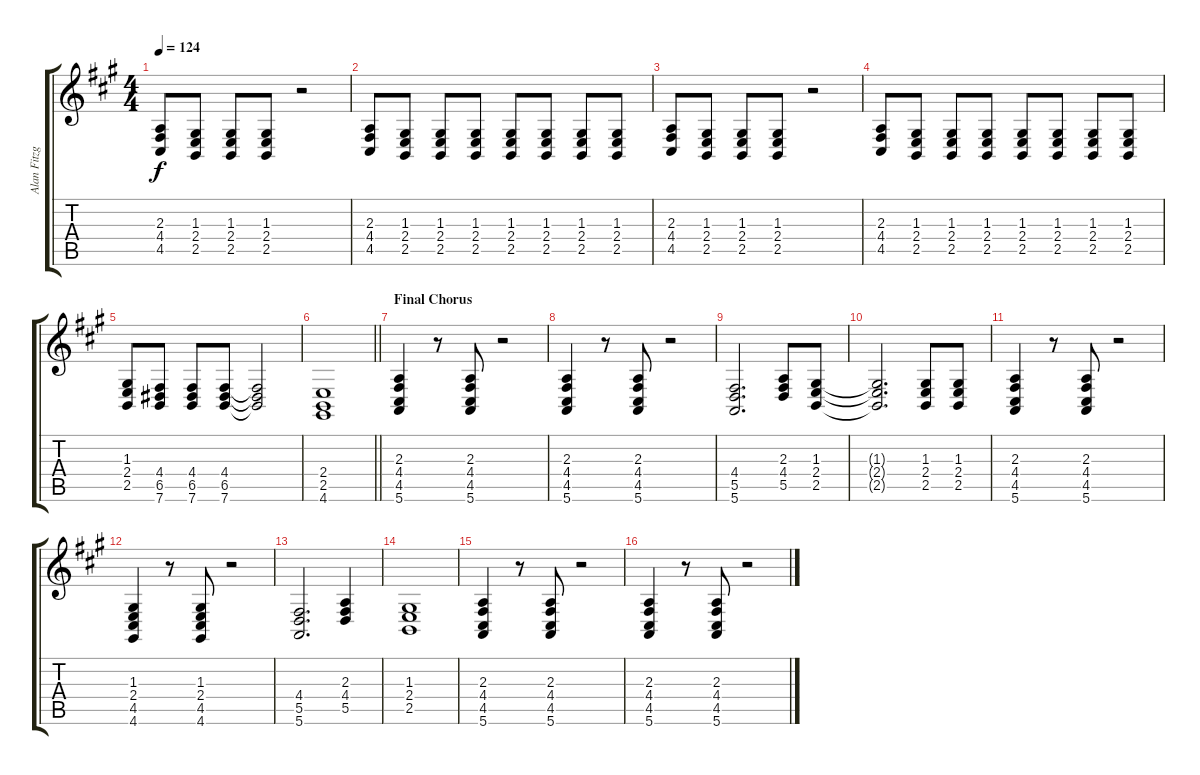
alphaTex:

\track ("Alan Fitzgerald 2" "Alan Fitzg") {instrument electricgrandpiano}
\staff {score tabs}
\tuning (E4 B3 G3 D3 A2 E2) {hide}
\ts (4 4)
\tempo 124
\clef g2
\ks a
(2.3 4.4 4.5).8{dy f} (1.3 2.4 2.5).8 (1.3 2.4 2.5).8 (1.3 2.4 2.5).8 r.2 |
(2.3 4.4 4.5).8 (1.3 2.4 2.5).8 (1.3 2.4 2.5).8 (1.3 2.4 2.5).8 (1.3 2.4 2.5).8 (1.3 2.4 2.5).8 (1.3 2.4 2.5).8 (1.3 2.4 2.5).8 |
(2.3 4.4 4.5).8 (1.3 2.4 2.5).8 (1.3 2.4 2.5).8 (1.3 2.4 2.5).8 r.2 |
(2.3 4.4 4.5).8 (1.3 2.4 2.5).8 (1.3 2.4 2.5).8 (1.3 2.4 2.5).8 (1.3 2.4 2.5).8 (1.3 2.4 2.5).8 (1.3 2.4 2.5).8 (1.3 2.4 2.5).8 |
(1.3 2.4 2.5).8 (4.4 6.5 7.6).8 (4.4 6.5 7.6).8 (4.4 6.5 7.6).8 (4.4{t} 6.5{t} 7.6{t}).2 |
\barLineRight lightlight
(2.4 2.5 4.6).1 |
\section ("" "Final Chorus")
(2.3 4.4 4.5 5.6).4 r.8 (2.3 4.4 4.5 5.6).8 r.2 |
(2.3 4.4 4.5 5.6).4 r.8 (2.3 4.4 4.5 5.6).8 r.2 |
(4.4 5.5 5.6).2{d} (2.3 4.4 5.5).8 (1.3 2.4 2.5).8 |
(1.3{t} 2.4{t} 2.5{t}).2{d} (1.3 2.4 2.5).8 (1.3 2.4 2.5).8 |
(2.3 4.4 4.5 5.6).4 r.8 (2.3 4.4 4.5 5.6).8 r.2 |
(1.3 2.4 4.5 4.6).4 r.8 (1.3 2.4 4.5 4.6).8 r.2 |
(4.4 5.5 5.6).2{d} (2.3 4.4 5.5).4 |
(1.3 2.4 2.5).1 |
(2.3 4.4 4.5 5.6).4 r.8 (2.3 4.4 4.5 5.6).8 r.2 |
(2.3 4.4 4.5 5.6).4 r.8 (2.3 4.4 4.5 5.6).8 r.2
